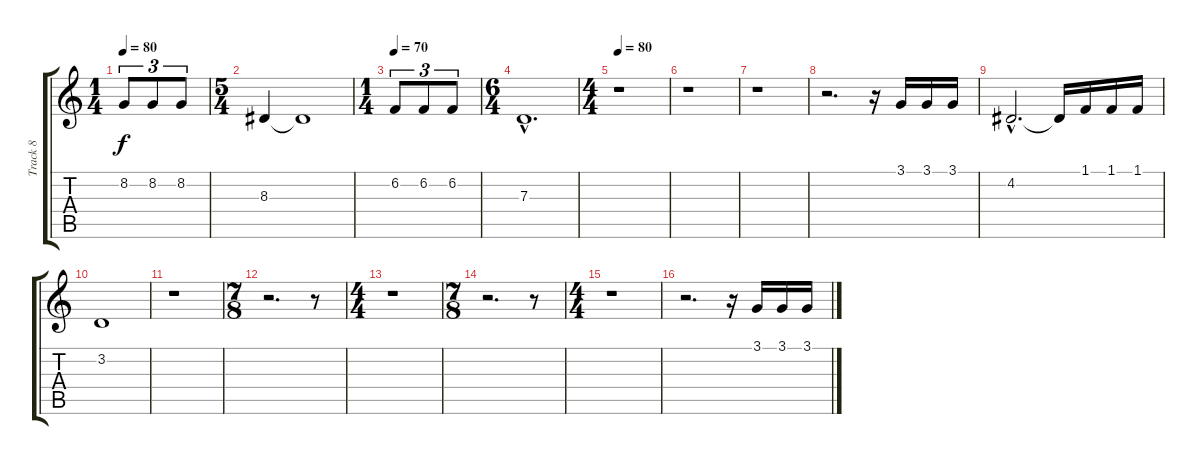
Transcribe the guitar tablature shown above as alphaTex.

\track ("Track 8" "Track 8") {instrument stringensemble1}
\staff {score tabs}
\tuning (E4 B3 G3 D3 A2 D2) {hide}
\ts (1 4)
\tempo 80
\clef g2
\ks c
8.2.8{tu (3 2) dy f instrument stringensemble1} 8.2.8{tu (3 2)} 8.2.8{tu (3 2)} |
\ts (5 4)
8.3.4 8.3{t}.1 |
\ts (1 4)
\tempo 70
6.2.8{tu (3 2)} 6.2.8{tu (3 2)} 6.2.8{tu (3 2)} |
\ts (6 4)
7.3{hac}.1{d} |
\ts (4 4)
\tempo 80
r.1 |
r.1 |
r.1 |
r.2{d} r.16 3.1.16 3.1.16 3.1.16 |
4.2{hac}.2{d} 4.2{t}.16 1.1.16 1.1.16 1.1.16 |
3.2.1 |
r.1 |
\ts (7 8)
r.2{d} r.8 |
\ts (4 4)
r.1 |
\ts (7 8)
r.2{d} r.8 |
\ts (4 4)
r.1 |
r.2{d} r.16 3.1.16 3.1.16 3.1.16
